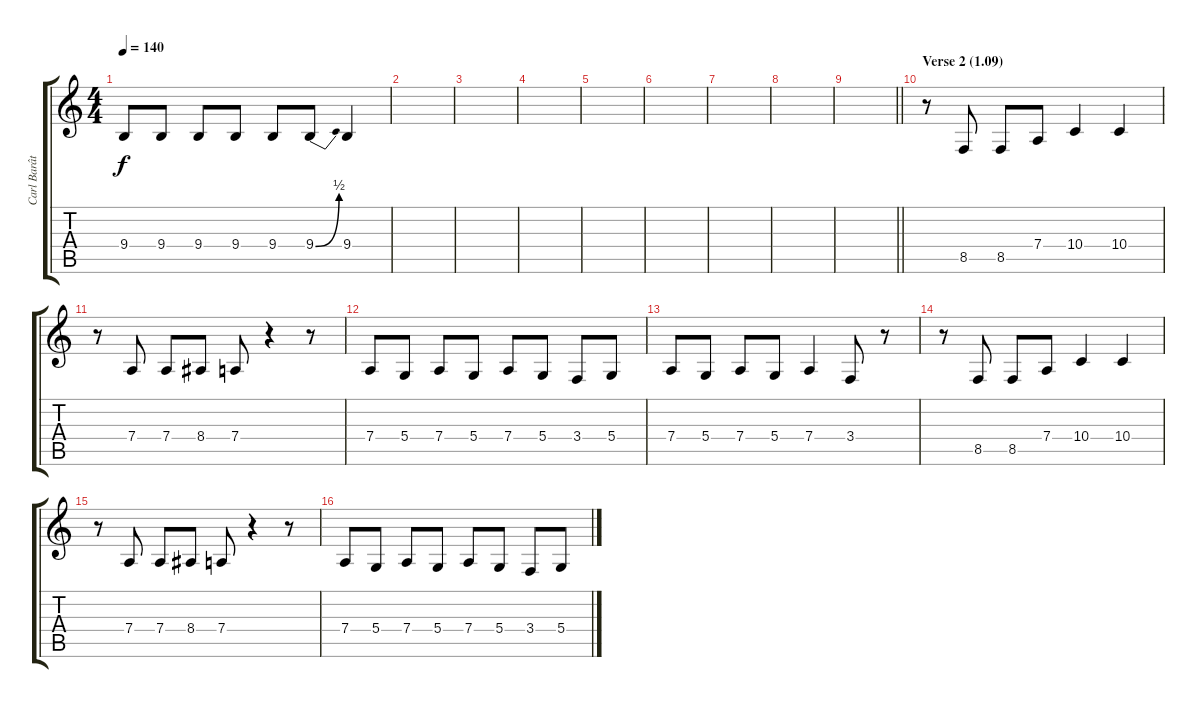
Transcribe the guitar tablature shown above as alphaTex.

\track ("Carl Barât (Vocals)" "Carl Barât") {instrument tenorsax}
\staff {score tabs}
\tuning (E4 B3 G3 D3 A2 E2) {hide}
\ts (4 4)
\tempo 140
\clef g2
\ks c
9.4.8{dy f} 9.4.8 9.4.8 9.4.8 9.4.8 9.4{be (bend 0 0 60 2)}.8 9.4.4 |
|
|
|
|
|
|
|
\barLineRight lightlight
|
\section ("" "Verse 2 (1.09)")
r.8 8.5.8 8.5.8 7.4.8 10.4.4 10.4.4 |
r.8 7.4.8 7.4.8 8.4.8 7.4.8 r.4 r.8 |
7.4.8 5.4.8 7.4.8 5.4.8 7.4.8 5.4.8 3.4.8 5.4.8 |
7.4.8 5.4.8 7.4.8 5.4.8 7.4.4 3.4.8 r.8 |
r.8 8.5.8 8.5.8 7.4.8 10.4.4 10.4.4 |
r.8 7.4.8 7.4.8 8.4.8 7.4.8 r.4 r.8 |
7.4.8 5.4.8 7.4.8 5.4.8 7.4.8 5.4.8 3.4.8 5.4.8
